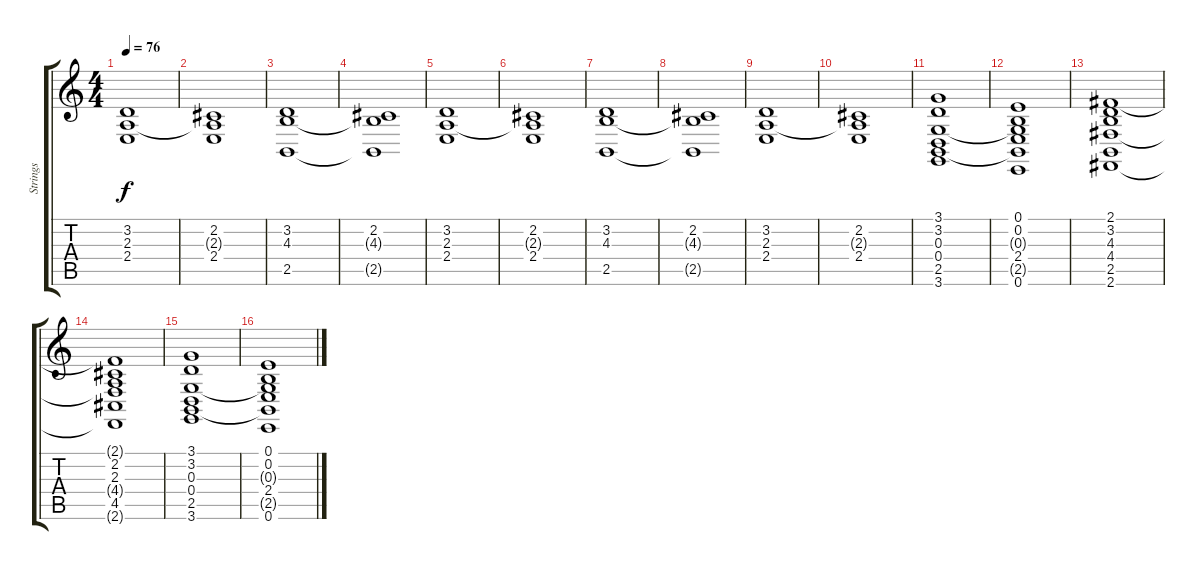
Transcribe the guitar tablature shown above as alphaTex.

\track ("Strings" "Strings") {instrument stringensemble2}
\staff {score tabs}
\tuning (E4 B3 G3 D3 A2 E2) {hide}
\ts (4 4)
\tempo 76
\clef g2
\ks c
(3.2 2.3 2.4).1{dy f} |
(2.2 2.3{t} 2.4).1 |
(3.2 4.3 2.5).1 |
(2.2 4.3{t} 2.5{t}).1 |
(3.2 2.3 2.4).1 |
(2.2 2.3{t} 2.4).1 |
(3.2 4.3 2.5).1 |
(2.2 4.3{t} 2.5{t}).1 |
(3.2 2.3 2.4).1 |
(2.2 2.3{t} 2.4).1 |
(3.1 3.2 0.3 0.4 2.5 3.6).1 |
(0.1 0.2 0.3{t} 2.4 2.5{t} 0.6).1 |
(2.1 3.2 4.3 4.4 2.5 2.6).1 |
(2.1{t} 2.2 2.3 4.4{t} 4.5 2.6{t}).1 |
(3.1 3.2 0.3 0.4 2.5 3.6).1 |
(0.1 0.2 0.3{t} 2.4 2.5{t} 0.6).1
